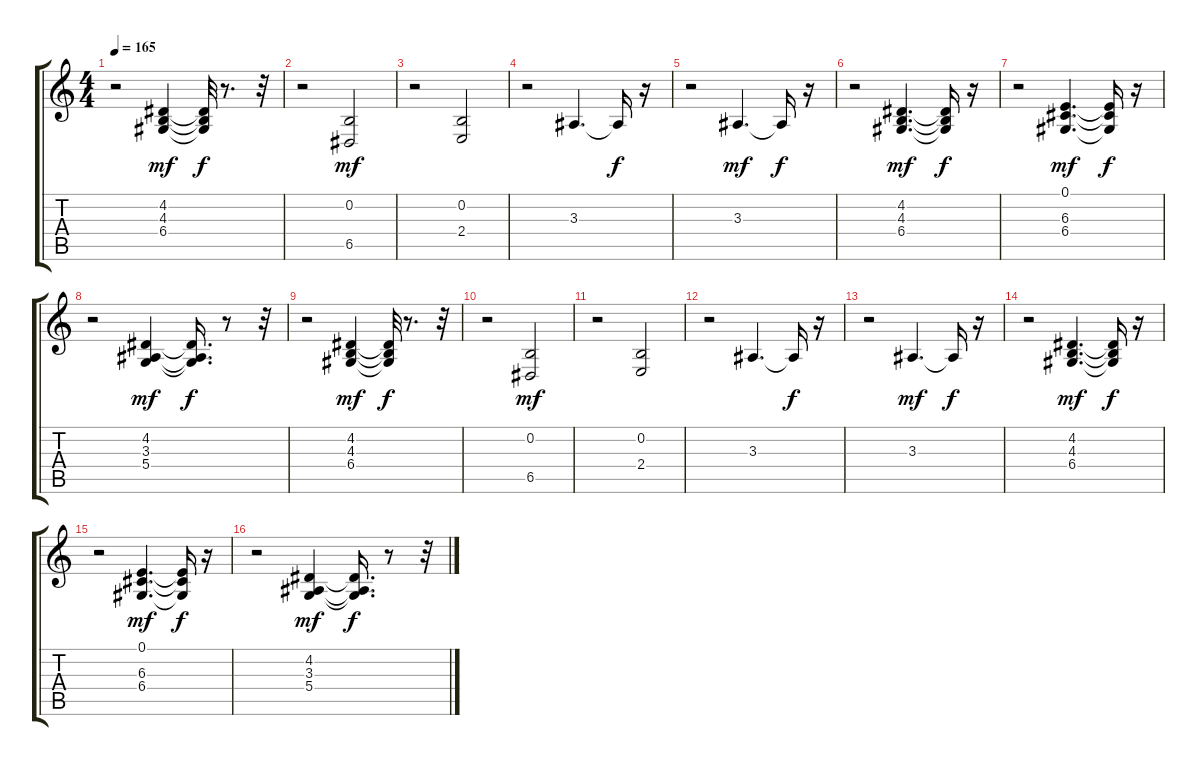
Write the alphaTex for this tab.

\track (" " " ") {instrument stringensemble2}
\staff {score tabs}
\tuning (E4 B3 G3 D3 A2 E2) {hide}
\ts (4 4)
\tempo 165
\clef g2
\ks c
r.2{dy f} (4.2 4.3 6.4).4{dy mf} (4.2{t} 4.3{t} 6.4{t}).32{dy f} r.8{d} r.32 |
r.2 (0.2 6.5).2{dy mf} |
r.2 (0.2 2.4).2 |
r.2 3.3.4{d} 3.3{t}.16{dy f} r.16 |
r.2 3.3.4{d dy mf} 3.3{t}.16{dy f} r.16 |
r.2 (4.2 4.3 6.4).4{d dy mf} (4.2{t} 4.3{t} 6.4{t}).16{dy f} r.16 |
r.2 (0.1 6.3 6.4).4{d dy mf} (0.1{t} 6.3{t} 6.4{t}).16{dy f} r.16 |
r.2 (4.2 3.3 5.4).4{dy mf} (4.2{t} 3.3{t} 5.4{t}).16{d dy f} r.8 r.32 |
r.2 (4.2 4.3 6.4).4{dy mf} (4.2{t} 4.3{t} 6.4{t}).32{dy f} r.8{d} r.32 |
r.2 (0.2 6.5).2{dy mf} |
r.2 (0.2 2.4).2 |
r.2 3.3.4{d} 3.3{t}.16{dy f} r.16 |
r.2 3.3.4{d dy mf} 3.3{t}.16{dy f} r.16 |
r.2 (4.2 4.3 6.4).4{d dy mf} (4.2{t} 4.3{t} 6.4{t}).16{dy f} r.16 |
r.2 (0.1 6.3 6.4).4{d dy mf} (0.1{t} 6.3{t} 6.4{t}).16{dy f} r.16 |
r.2 (4.2 3.3 5.4).4{dy mf} (4.2{t} 3.3{t} 5.4{t}).16{d dy f} r.8 r.32
